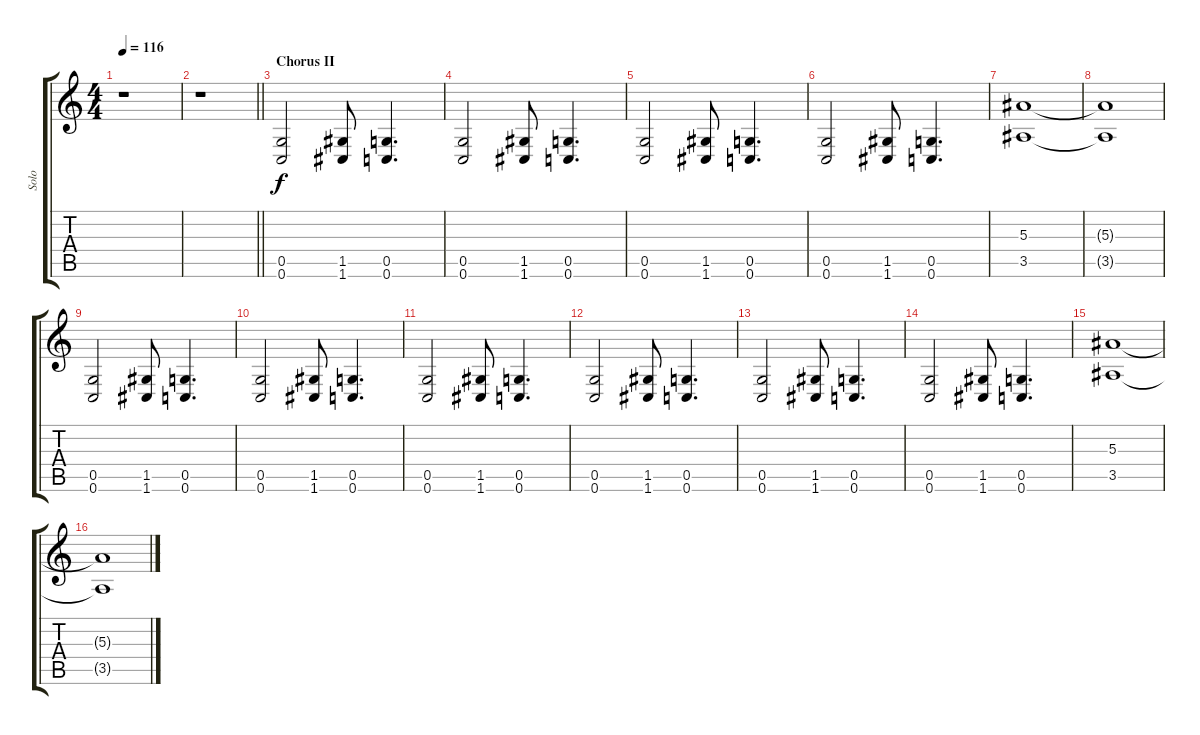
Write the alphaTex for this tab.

\track ("Solo" "Solo") {instrument distortionguitar}
\staff {score tabs}
\tuning (D4 A3 F3 C3 G2 C2) {hide}
\ts (4 4)
\tempo 116
\clef g2
\ks c
r.1{dy f} |
\barLineRight lightlight
r.1 |
\section ("" "Chorus II")
(0.5 0.6).2 (1.5 1.6).8 (0.5 0.6).4{d} |
(0.5 0.6).2 (1.5 1.6).8 (0.5 0.6).4{d} |
(0.5 0.6).2 (1.5 1.6).8 (0.5 0.6).4{d} |
(0.5 0.6).2 (1.5 1.6).8 (0.5 0.6).4{d} |
(5.3 3.5).1 |
(5.3{t} 3.5{t}).1 |
(0.5 0.6).2 (1.5 1.6).8 (0.5 0.6).4{d} |
(0.5 0.6).2 (1.5 1.6).8 (0.5 0.6).4{d} |
(0.5 0.6).2 (1.5 1.6).8 (0.5 0.6).4{d} |
(0.5 0.6).2 (1.5 1.6).8 (0.5 0.6).4{d} |
(0.5 0.6).2 (1.5 1.6).8 (0.5 0.6).4{d} |
(0.5 0.6).2 (1.5 1.6).8 (0.5 0.6).4{d} |
(5.3 3.5).1 |
(5.3{t} 3.5{t}).1
